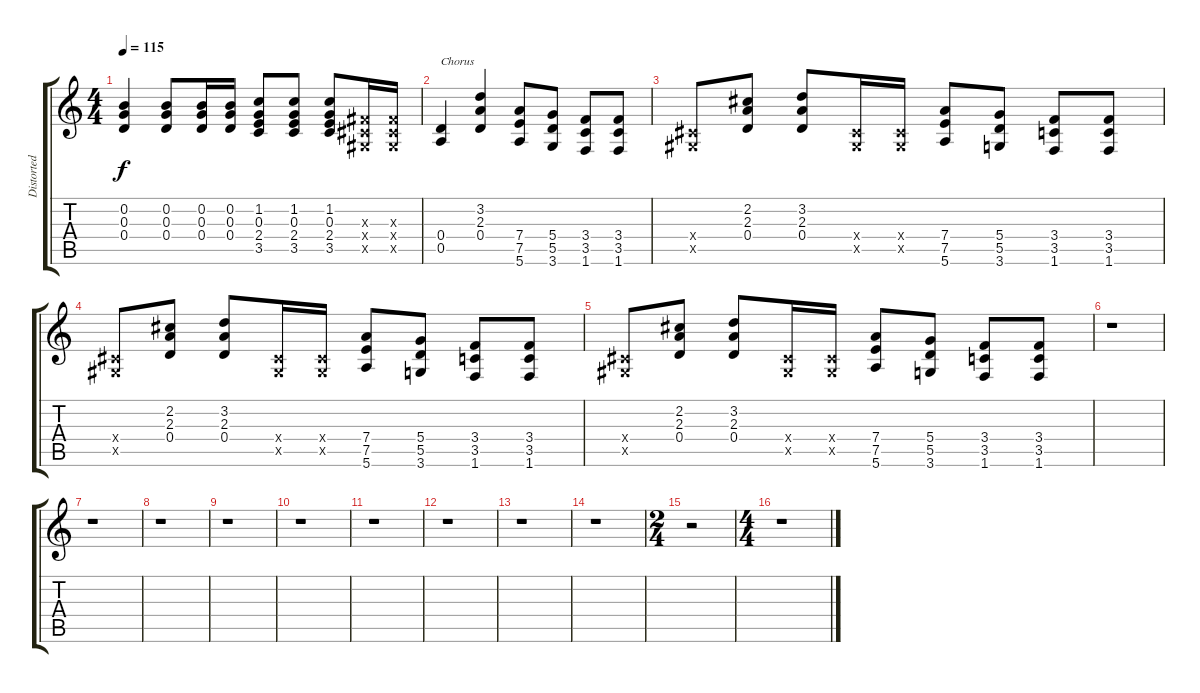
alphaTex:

\track ("Distorted Guitar" "Distorted ") {instrument distortionguitar}
\staff {score tabs}
\tuning (E4 B3 G3 D3 A2 E2) {hide}
\ts (4 4)
\tempo 115
\clef g2
\ks c
(0.2 0.3 0.4).4{dy f} (0.2 0.3 0.4).8 (0.2 0.3 0.4).16 (0.2 0.3 0.4).16 (1.2 0.3 2.4 3.5).8 (1.2 0.3 2.4 3.5).8 (1.2 0.3 2.4 3.5).8 (-1.3{x} -1.4{x} -1.5{x}).16 (-1.3{x} -1.4{x} -1.5{x}).16 |
(0.4 0.5).4{txt "Chorus"} (3.2 2.3 0.4).4 (7.4 7.5 5.6).8 (5.4 5.5 3.6).8 (3.4 3.5 1.6).8 (3.4 3.5 1.6).8 |
(-1.4{x} -1.5{x}).8 (2.2 2.3 0.4).8 (3.2 2.3 0.4).8 (-1.4{x} -1.5{x}).16 (-1.4{x} -1.5{x}).16 (7.4 7.5 5.6).8 (5.4 5.5 3.6).8 (3.4 3.5 1.6).8 (3.4 3.5 1.6).8 |
(-1.4{x} -1.5{x}).8 (2.2 2.3 0.4).8 (3.2 2.3 0.4).8 (-1.4{x} -1.5{x}).16 (-1.4{x} -1.5{x}).16 (7.4 7.5 5.6).8 (5.4 5.5 3.6).8 (3.4 3.5 1.6).8 (3.4 3.5 1.6).8 |
(-1.4{x} -1.5{x}).8 (2.2 2.3 0.4).8 (3.2 2.3 0.4).8 (-1.4{x} -1.5{x}).16 (-1.4{x} -1.5{x}).16 (7.4 7.5 5.6).8 (5.4 5.5 3.6).8 (3.4 3.5 1.6).8 (3.4 3.5 1.6).8 |
r.1 |
r.1 |
r.1 |
r.1 |
r.1 |
r.1 |
r.1 |
r.1 |
r.1 |
\ts (2 4)
r.2 |
\ts (4 4)
r.1
